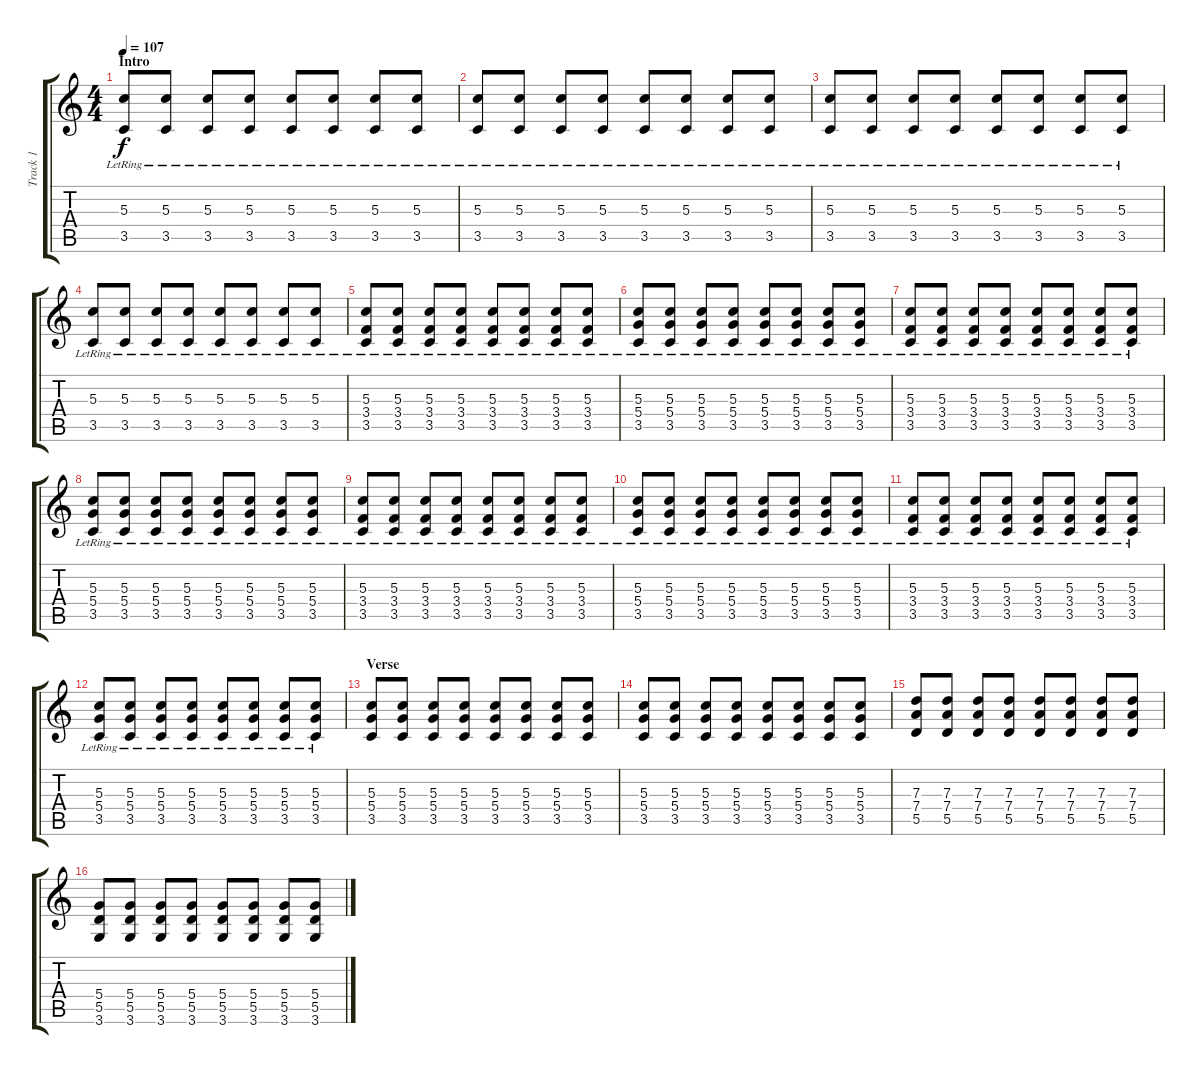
\track ("Track 1" "Track 1") {instrument distortionguitar}
\staff {score tabs}
\tuning (E4 B3 G3 D3 A2 E2) {hide}
\ts (4 4)
\section ("" "Intro")
\tempo 107
\clef g2
\ks c
(5.3{lr} 3.5{lr}).8{dy f instrument distortionguitar} (5.3{lr} 3.5{lr}).8 (5.3{lr} 3.5{lr}).8 (5.3{lr} 3.5{lr}).8 (5.3{lr} 3.5{lr}).8 (5.3{lr} 3.5{lr}).8 (5.3{lr} 3.5{lr}).8 (5.3{lr} 3.5{lr}).8 |
(5.3{lr} 3.5{lr}).8 (5.3{lr} 3.5{lr}).8 (5.3{lr} 3.5{lr}).8 (5.3{lr} 3.5{lr}).8 (5.3{lr} 3.5{lr}).8 (5.3{lr} 3.5{lr}).8 (5.3{lr} 3.5{lr}).8 (5.3{lr} 3.5{lr}).8 |
(5.3{lr} 3.5{lr}).8 (5.3{lr} 3.5{lr}).8 (5.3{lr} 3.5{lr}).8 (5.3{lr} 3.5{lr}).8 (5.3{lr} 3.5{lr}).8 (5.3{lr} 3.5{lr}).8 (5.3{lr} 3.5{lr}).8 (5.3{lr} 3.5{lr}).8 |
(5.3{lr} 3.5{lr}).8 (5.3{lr} 3.5{lr}).8 (5.3{lr} 3.5{lr}).8 (5.3{lr} 3.5{lr}).8 (5.3{lr} 3.5{lr}).8 (5.3{lr} 3.5{lr}).8 (5.3{lr} 3.5{lr}).8 (5.3{lr} 3.5{lr}).8 |
(5.3{lr} 3.4{lr} 3.5{lr}).8 (5.3{lr} 3.4{lr} 3.5{lr}).8 (5.3{lr} 3.4{lr} 3.5{lr}).8 (5.3{lr} 3.4{lr} 3.5{lr}).8 (5.3{lr} 3.4{lr} 3.5{lr}).8 (5.3{lr} 3.4{lr} 3.5{lr}).8 (5.3{lr} 3.4{lr} 3.5{lr}).8 (5.3{lr} 3.4{lr} 3.5{lr}).8 |
(5.3{lr} 5.4{lr} 3.5{lr}).8 (5.3{lr} 5.4{lr} 3.5{lr}).8 (5.3{lr} 5.4{lr} 3.5{lr}).8 (5.3{lr} 5.4{lr} 3.5{lr}).8 (5.3{lr} 5.4{lr} 3.5{lr}).8 (5.3{lr} 5.4{lr} 3.5{lr}).8 (5.3{lr} 5.4{lr} 3.5{lr}).8 (5.3{lr} 5.4{lr} 3.5{lr}).8 |
(5.3{lr} 3.4{lr} 3.5{lr}).8 (5.3{lr} 3.4{lr} 3.5{lr}).8 (5.3{lr} 3.4{lr} 3.5{lr}).8 (5.3{lr} 3.4{lr} 3.5{lr}).8 (5.3{lr} 3.4{lr} 3.5{lr}).8 (5.3{lr} 3.4{lr} 3.5{lr}).8 (5.3{lr} 3.4{lr} 3.5{lr}).8 (5.3{lr} 3.4{lr} 3.5{lr}).8 |
(5.3{lr} 5.4{lr} 3.5{lr}).8 (5.3{lr} 5.4{lr} 3.5{lr}).8 (5.3{lr} 5.4{lr} 3.5{lr}).8 (5.3{lr} 5.4{lr} 3.5{lr}).8 (5.3{lr} 5.4{lr} 3.5{lr}).8 (5.3{lr} 5.4{lr} 3.5{lr}).8 (5.3{lr} 5.4{lr} 3.5{lr}).8 (5.3{lr} 5.4{lr} 3.5{lr}).8 |
(5.3{lr} 3.4{lr} 3.5{lr}).8 (5.3{lr} 3.4{lr} 3.5{lr}).8 (5.3{lr} 3.4{lr} 3.5{lr}).8 (5.3{lr} 3.4{lr} 3.5{lr}).8 (5.3{lr} 3.4{lr} 3.5{lr}).8 (5.3{lr} 3.4{lr} 3.5{lr}).8 (5.3{lr} 3.4{lr} 3.5{lr}).8 (5.3{lr} 3.4{lr} 3.5{lr}).8 |
(5.3{lr} 5.4{lr} 3.5{lr}).8 (5.3{lr} 5.4{lr} 3.5{lr}).8 (5.3{lr} 5.4{lr} 3.5{lr}).8 (5.3{lr} 5.4{lr} 3.5{lr}).8 (5.3{lr} 5.4{lr} 3.5{lr}).8 (5.3{lr} 5.4{lr} 3.5{lr}).8 (5.3{lr} 5.4{lr} 3.5{lr}).8 (5.3{lr} 5.4{lr} 3.5{lr}).8 |
(5.3{lr} 3.4{lr} 3.5{lr}).8 (5.3{lr} 3.4{lr} 3.5{lr}).8 (5.3{lr} 3.4{lr} 3.5{lr}).8 (5.3{lr} 3.4{lr} 3.5{lr}).8 (5.3{lr} 3.4{lr} 3.5{lr}).8 (5.3{lr} 3.4{lr} 3.5{lr}).8 (5.3{lr} 3.4{lr} 3.5{lr}).8 (5.3{lr} 3.4{lr} 3.5{lr}).8 |
(5.3{lr} 5.4{lr} 3.5{lr}).8 (5.3{lr} 5.4{lr} 3.5{lr}).8 (5.3{lr} 5.4{lr} 3.5{lr}).8 (5.3{lr} 5.4{lr} 3.5{lr}).8 (5.3{lr} 5.4{lr} 3.5{lr}).8 (5.3{lr} 5.4{lr} 3.5{lr}).8 (5.3{lr} 5.4{lr} 3.5{lr}).8 (5.3{lr} 5.4{lr} 3.5{lr}).8 |
\section ("" "Verse")
(5.3 5.4 3.5).8 (5.3 5.4 3.5).8 (5.3 5.4 3.5).8 (5.3 5.4 3.5).8 (5.3 5.4 3.5).8 (5.3 5.4 3.5).8 (5.3 5.4 3.5).8 (5.3 5.4 3.5).8 |
(5.3 5.4 3.5).8 (5.3 5.4 3.5).8 (5.3 5.4 3.5).8 (5.3 5.4 3.5).8 (5.3 5.4 3.5).8 (5.3 5.4 3.5).8 (5.3 5.4 3.5).8 (5.3 5.4 3.5).8 |
(7.3 7.4 5.5).8 (7.3 7.4 5.5).8 (7.3 7.4 5.5).8 (7.3 7.4 5.5).8 (7.3 7.4 5.5).8 (7.3 7.4 5.5).8 (7.3 7.4 5.5).8 (7.3 7.4 5.5).8 |
(5.4 5.5 3.6).8 (5.4 5.5 3.6).8 (5.4 5.5 3.6).8 (5.4 5.5 3.6).8 (5.4 5.5 3.6).8 (5.4 5.5 3.6).8 (5.4 5.5 3.6).8 (5.4 5.5 3.6).8
